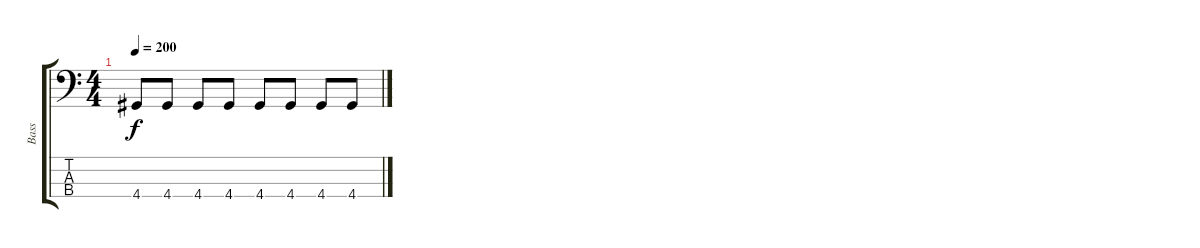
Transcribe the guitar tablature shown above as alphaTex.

\track ("Bass" "Bass") {instrument electricbasspick}
\staff {score tabs}
\tuning (G2 D2 A1 E1) {hide}
\ts (4 4)
\tempo 200
\clef f4
\ks c
4.4.8{dy f} 4.4.8 4.4.8 4.4.8 4.4.8 4.4.8 4.4.8 4.4.8
